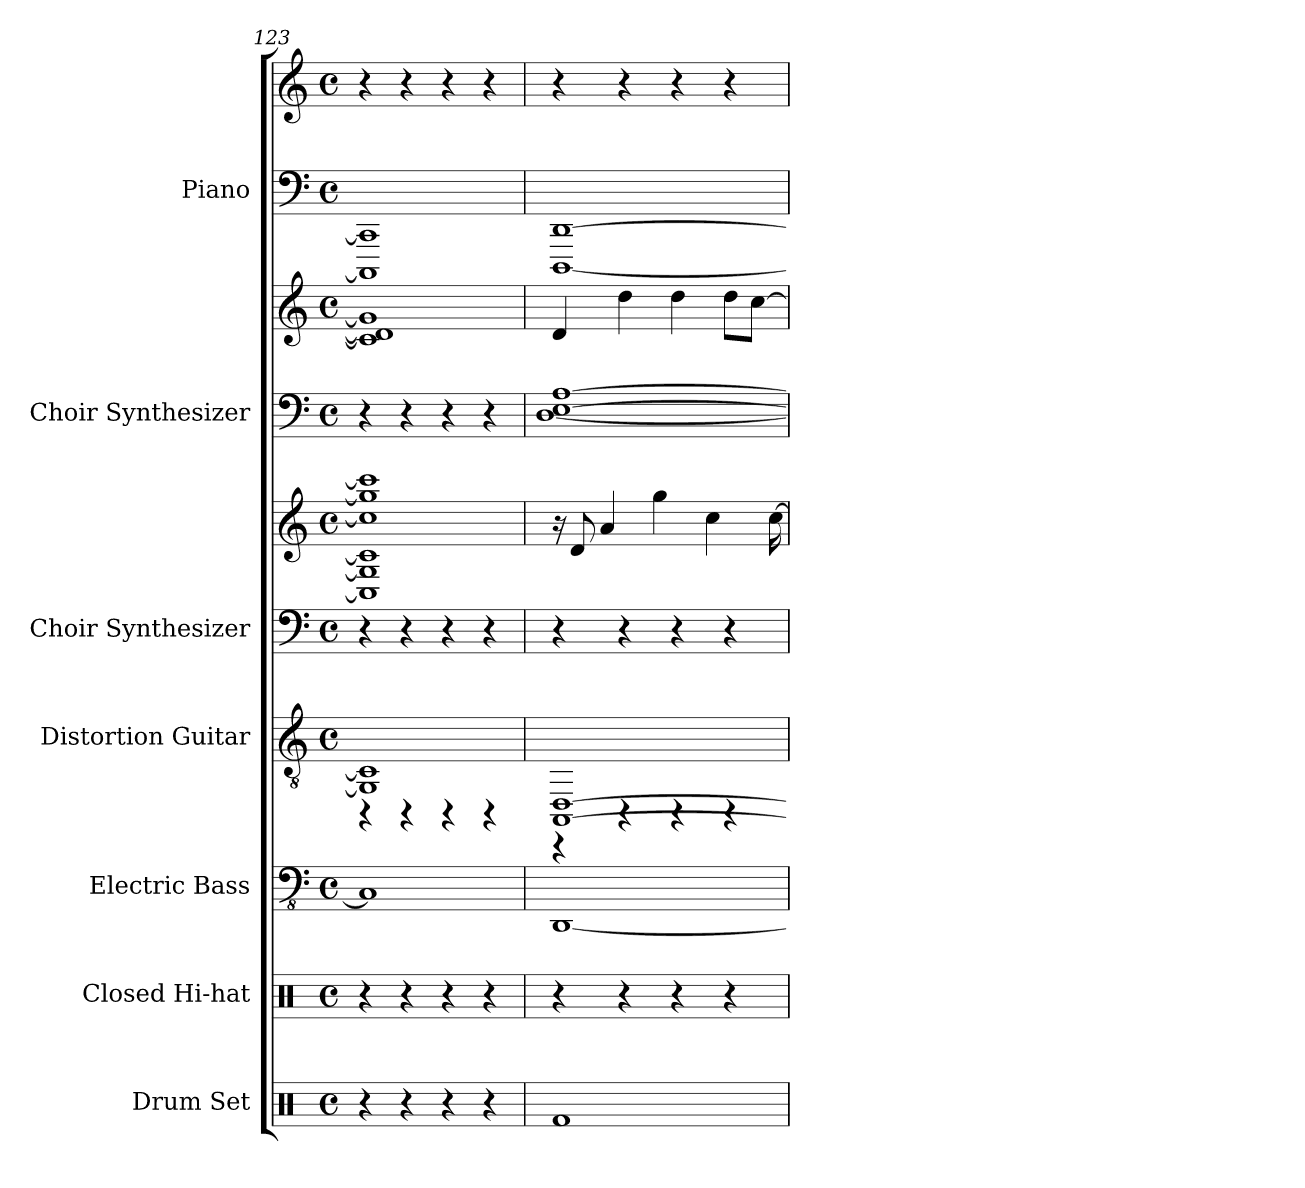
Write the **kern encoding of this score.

**kern	**kern	**kern	**kern	**kern	**kern	**kern	**kern	**kern	**kern
*part7	*part6	*part5	*part4	*part3	*part3	*part2	*part2	*part1	*part1
*staff10	*staff9	*staff8	*staff7	*staff6	*staff5	*staff4	*staff3	*staff2	*staff1
*I"Drum Set	*I"Closed Hi-hat	*I"Electric Bass	*I"Distortion Guitar	*I"Choir Synthesizer	*	*I"Choir Synthesizer	*	*I"Piano	*
*I'Drums	*I'Cl HH	*I'El. B.	*I'Dist. Guit.	*I'Synth.	*	*I'Synth.	*	*I'Pno.	*
*clefX	*clefX	*clefFv4	*clefGv2	*clefF4	*clefG2	*clefF4	*clefG2	*clefF4	*clefG2
*k[]	*k[]	*k[]	*k[]	*k[]	*k[]	*k[]	*k[]	*k[]	*k[]
*M4/4	*M4/4	*M4/4	*M4/4	*M4/4	*M4/4	*M4/4	*M4/4	*M4/4	*M4/4
*met(c)	*met(c)	*met(c)	*met(c)	*met(c)	*met(c)	*met(c)	*met(c)	*met(c)	*met(c)
=123	=123	=123	=123	=123	=123	=123	=123	=123	=123
*	*	*	*^	*	*	*	*	*	*
4r	4r	1CC]	1C] 1GG]	4r	4r	1c] 1G] 1C] 1cc] 1gg] 1ccc]	4r	1c] 1d] 1g]	1CC] 1CCC]	4r
4r	4r	.	.	4r	4r	.	4r	.	.	4r
4r	4r	.	.	4r	4r	.	4r	.	.	4r
4r	4r	.	.	4r	4r	.	4r	.	.	4r
=124	=124	=124	=124	=124	=124	=124	=124	=124	=124	=124
1Rf	4r	[1DDD	[1DD [1AAA	4r	4r	16r	[1E [1D [1A	4d	[1DD [1DDD	4r
.	.	.	.	.	.	8d	.	.	.	.
.	.	.	.	.	.	4a	.	.	.	.
.	4r	.	.	4r	4r	.	.	4dd	.	4r
.	.	.	.	.	.	4gg	.	.	.	.
.	4r	.	.	4r	4r	.	.	4dd	.	4r
.	.	.	.	.	.	4cc	.	.	.	.
.	4r	.	.	4r	4r	.	.	8ddL	.	4r
.	.	.	.	.	.	.	.	[8ccJ	.	.
.	.	.	.	.	.	[16cc	.	.	.	.
*	*	*	*v	*v	*	*	*	*	*	*
=	=	=	=	=	=	=	=	=	=
*-	*-	*-	*-	*-	*-	*-	*-	*-	*-
